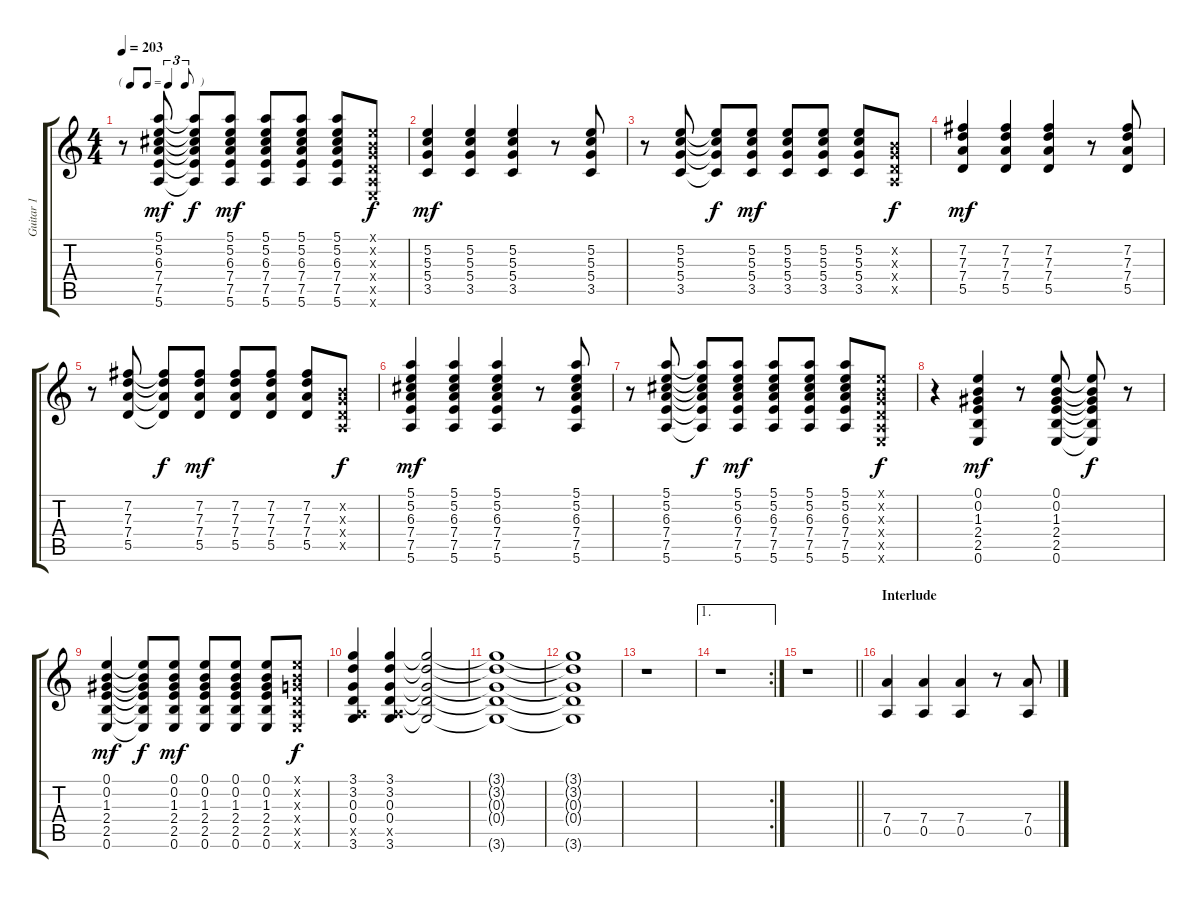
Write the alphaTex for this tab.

\track ("Guitar 1" "Guitar 1") {instrument overdrivenguitar}
\staff {score tabs}
\tuning (E4 B3 G3 D3 A2 E2) {hide}
\ts (4 4)
\tf triplet8th
\tempo 203
\clef g2
\ks c
r.8{dy mf} (5.1 5.2 6.3 7.4 7.5 5.6).8 (5.1{t} 5.2{t} 6.3{t} 7.4{t} 7.5{t} 5.6{t}).8{dy f} (5.1 5.2 6.3 7.4 7.5 5.6).8{dy mf} (5.1 5.2 6.3 7.4 7.5 5.6).8 (5.1 5.2 6.3 7.4 7.5 5.6).8 (5.1 5.2 6.3 7.4 7.5 5.6).8 (0.1{x} 0.2{x} 0.3{x} 0.4{x} 0.5{x} 0.6{x}).8{dy f} |
(5.2 5.3 5.4 3.5).4{dy mf} (5.2 5.3 5.4 3.5).4 (5.2 5.3 5.4 3.5).4 r.8 (5.2 5.3 5.4 3.5).8 |
r.8 (5.2 5.3 5.4 3.5).8 (5.2{t} 5.3{t} 5.4{t} 3.5{t}).8{dy f} (5.2 5.3 5.4 3.5).8{dy mf} (5.2 5.3 5.4 3.5).8 (5.2 5.3 5.4 3.5).8 (5.2 5.3 5.4 3.5).8 (0.2{x} 0.3{x} 0.4{x} 0.5{x}).8{dy f} |
(7.2 7.3 7.4 5.5).4{dy mf} (7.2 7.3 7.4 5.5).4 (7.2 7.3 7.4 5.5).4 r.8 (7.2 7.3 7.4 5.5).8 |
r.8 (7.2 7.3 7.4 5.5).8 (7.2{t} 7.3{t} 7.4{t} 5.5{t}).8{dy f} (7.2 7.3 7.4 5.5).8{dy mf} (7.2 7.3 7.4 5.5).8 (7.2 7.3 7.4 5.5).8 (7.2 7.3 7.4 5.5).8 (0.2{x} 0.3{x} 0.4{x} 0.5{x}).8{dy f} |
(5.1 5.2 6.3 7.4 7.5 5.6).4{dy mf} (5.1 5.2 6.3 7.4 7.5 5.6).4 (5.1 5.2 6.3 7.4 7.5 5.6).4 r.8 (5.1 5.2 6.3 7.4 7.5 5.6).8 |
r.8 (5.1 5.2 6.3 7.4 7.5 5.6).8 (5.1{t} 5.2{t} 6.3{t} 7.4{t} 7.5{t} 5.6{t}).8{dy f} (5.1 5.2 6.3 7.4 7.5 5.6).8{dy mf} (5.1 5.2 6.3 7.4 7.5 5.6).8 (5.1 5.2 6.3 7.4 7.5 5.6).8 (5.1 5.2 6.3 7.4 7.5 5.6).8 (0.1{x} 0.2{x} 0.3{x} 0.4{x} 0.5{x} 0.6{x}).8{dy f} |
r.4 (0.1 0.2 1.3 2.4 2.5 0.6).4{dy mf} r.8 (0.1 0.2 1.3 2.4 2.5 0.6).8 (0.1{t} 0.2{t} 1.3{t} 2.4{t} 2.5{t} 0.6{t}).8{dy f} r.8 |
(0.1 0.2 1.3 2.4 2.5 0.6).4{dy mf} (0.1{t} 0.2{t} 1.3{t} 2.4{t} 2.5{t} 0.6{t}).8{dy f} (0.1 0.2 1.3 2.4 2.5 0.6).8{dy mf} (0.1 0.2 1.3 2.4 2.5 0.6).8 (0.1 0.2 1.3 2.4 2.5 0.6).8 (0.1 0.2 1.3 2.4 2.5 0.6).8 (0.1{x} 0.2{x} 0.3{x} 0.4{x} 0.5{x} 0.6{x}).8{dy f} |
(3.1 3.2 0.3 0.4 0.5{x} 3.6).4 (3.1 3.2 0.3 0.4 0.5{x} 3.6).4 (3.1{t} 3.2{t} 0.3{t} 0.4{t} 3.6{t}).2 |
(3.1{t} 3.2{t} 0.3{t} 0.4{t} 3.6{t}).1 |
(3.1{t} 3.2{t} 0.3{t} 0.4{t} 3.6{t}).1 |
r.1 |
\ae 1
\rc 2
r.1 |
\barLineRight lightlight
r.1 |
\section ("" "Interlude")
(7.4 0.5).4 (7.4 0.5).4 (7.4 0.5).4 r.8 (7.4 0.5).8
